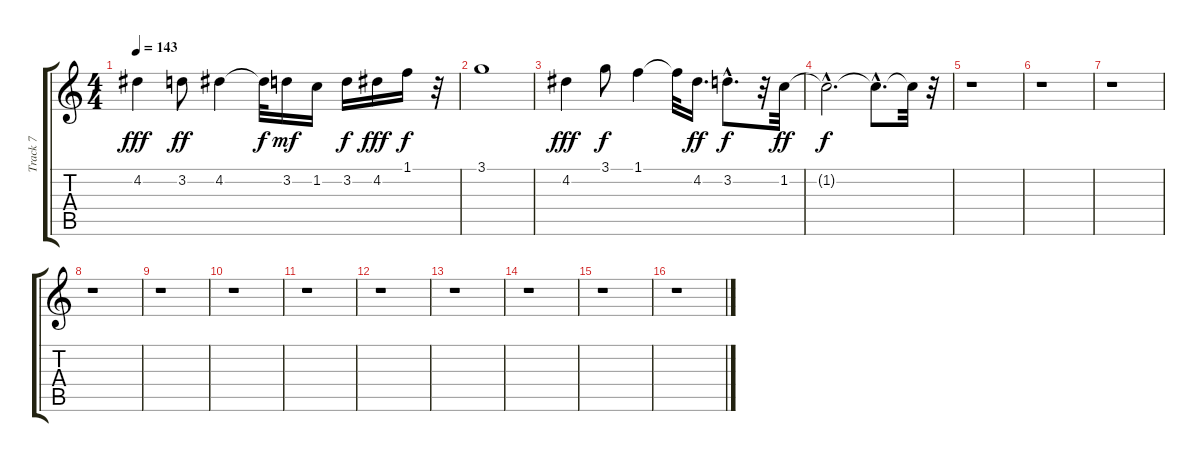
\track ("Track 7" "Track 7") {instrument overdrivenguitar}
\staff {score tabs}
\tuning (E4 B3 G3 D3 A2 E2) {hide}
\ts (4 4)
\tempo 143
\clef g2
\ks c
4.2.4{dy fff} 3.2.8{dy ff} 4.2.4 4.2{t}.32{dy f} 3.2.16{dy mf} 1.2.16 3.2.16{dy f} 4.2.16{dy fff} 1.1.16{dy f} r.32 |
3.1.1 |
4.2.4{dy fff} 3.1.8{dy f} 1.1.4 1.1{t}.32 4.2.16{d dy ff} 3.2{hac}.8{d dy f} r.32 1.2.32{dy ff} |
1.2{hac t}.2{d dy f} 1.2{hac t}.8{d} 1.2{t}.32 r.32 |
r.1 |
r.1 |
r.1 |
r.1 |
r.1 |
r.1 |
r.1 |
r.1 |
r.1 |
r.1 |
r.1 |
r.1
